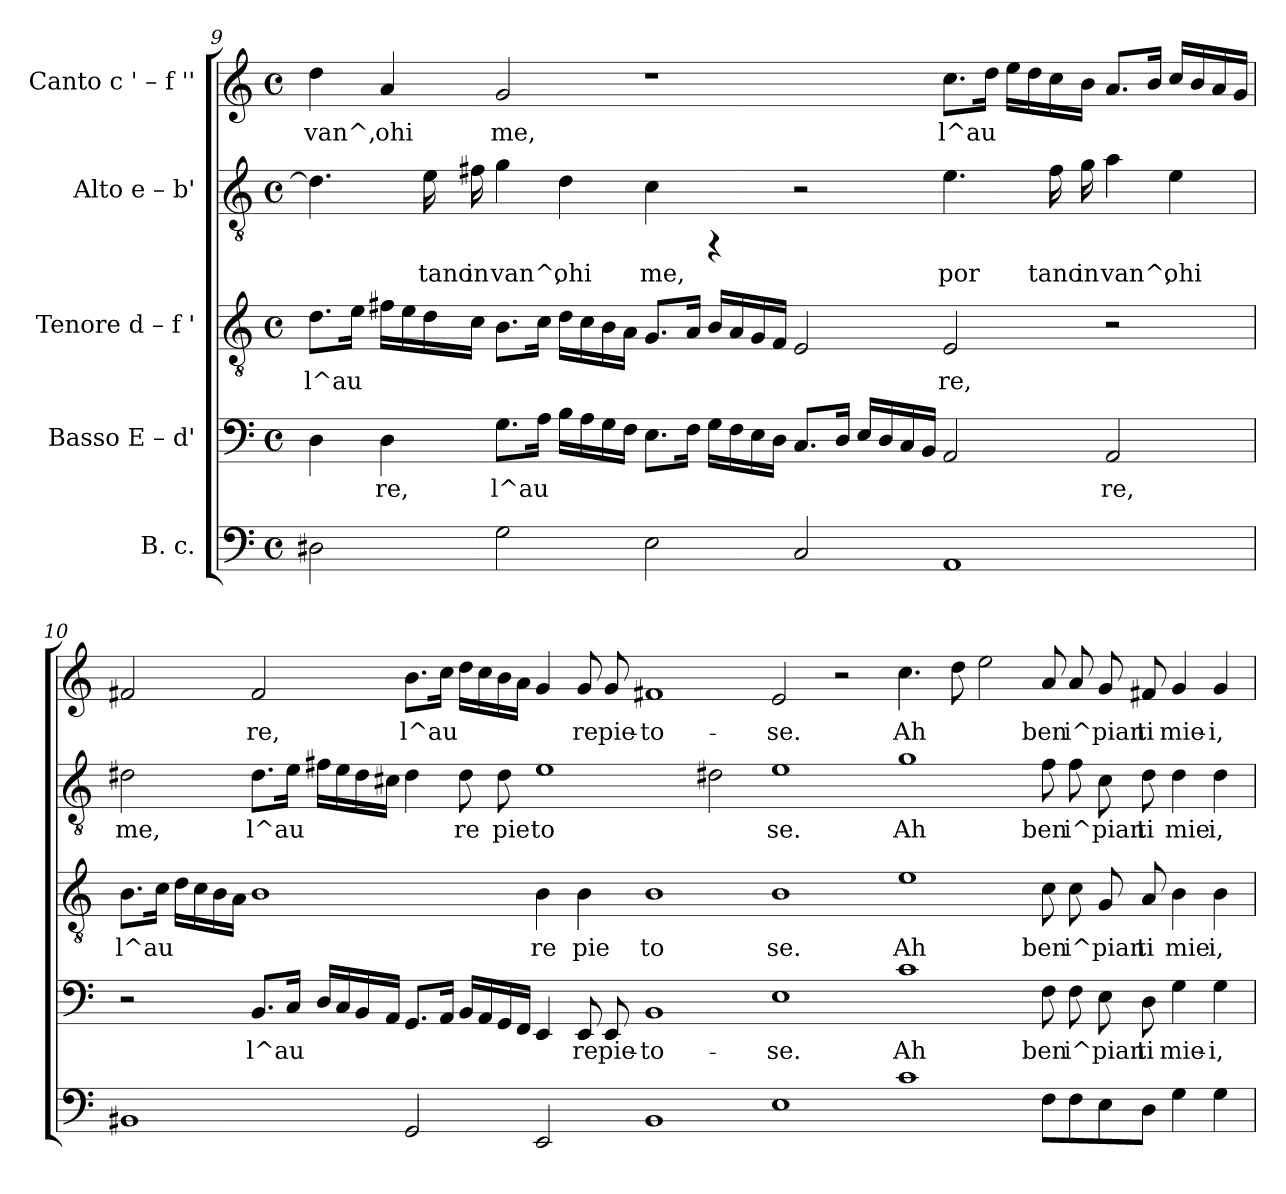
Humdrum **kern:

**kern	**kern	**text	**kern	**text	**kern	**text	**kern	**text
*part5	*part4	*part4	*part3	*part3	*part2	*part2	*part1	*part1
*staff5	*staff4	*staff4	*staff3	*staff3	*staff2	*staff2	*staff1	*staff1
*I"B. c.	*I"Basso  E – d'	*	*I"Tenore  d – f '	*	*I"Alto  e – b'	*	*I"Canto  c ' – f ''	*
!!LO:PB:g=z
*clefF4	*clefF4	*	*clefGv2	*	*clefGv2	*	*clefG2	*
*k[]	*k[]	*	*k[]	*	*k[]	*	*k[]	*
*C:	*C:	*	*C:	*	*C:	*	*C:	*
*M4/4	*M4/4	*	*M4/4	*	*M4/4	*	*M4/4	*
*met(c)	*met(c)	*	*met(c)	*	*met(c)	*	*met(c)	*
=9	=9	=9	=9	=9	=9	=9	=9	=9
!	!	!LO:LY:b:cj	!	!LO:LY:b:cj	!	!LO:LY:b:rj	!	!LO:LY:b:rj
2D#\	4D\	.	8.d\L	l^au-	4.d\]	--	4dd\	van^,
!	!	!	!	!LO:LY:b:cj	!	!	!	!
.	.	.	16e\J	--	.	.	.	.
!	!	!LO:LY:b:cj	!	!LO:LY:b:cj	!	!	!	!LO:LY:b:rj
.	4D\	re,	16f#X\L	--	.	.	4a/	ohi
!	!	!	!	!LO:LY:b:cj	!	!	!	!
.	.	.	16e\	--	.	.	.	.
!	!	!	!	!LO:LY:b:cj	!	!LO:LY:b:rj	!	!
.	.	.	16d\	--	16e\	-tano	.	.
!	!	!	!	!LO:LY:b:cj	!	!LO:LY:b:rj	!	!
.	.	.	16c\J	--	16f#X\	in	.	.
!	!	!LO:LY:b:cj	!	!LO:LY:b:cj	!	!LO:LY:b:rj	!	!LO:LY:b:rj
2G\	8.G\L	l^au-	8.B\L	--	4g\	van^,	2g/	me,
!	!	!LO:LY:b:cj	!	!LO:LY:b:cj	!	!	!	!
.	16A\J	--	16c\J	--	.	.	.	.
!	!	!LO:LY:b:cj	!	!LO:LY:b:cj	!	!LO:LY:b:rj	!	!
.	16B\L	--	16d\L	--	4d\	ohi	.	.
!	!	!LO:LY:b:cj	!	!LO:LY:b:cj	!	!	!	!
.	16A\	--	16c\	--	.	.	.	.
!	!	!LO:LY:b:cj	!	!LO:LY:b:cj	!	!	!	!
.	16G\	--	16B\	--	.	.	.	.
!	!	!LO:LY:b:cj	!	!LO:LY:b:cj	!	!	!	!
.	16F\J	--	16A\J	--	.	.	.	.
!	!	!LO:LY:b:cj	!	!LO:LY:b:cj	!	!LO:LY:b:rj	!	!
2E\	8.E\L	--	8.G/L	--	4c\	me,	1r	.
!	!	!LO:LY:b:cj	!	!LO:LY:b:cj	!	!	!	!
.	16F\J	--	16A/J	--	.	.	.	.
!	!	!LO:LY:b:cj	!	!LO:LY:b:cj	!	!	!	!
.	16G\L	--	16B/L	--	4rFF	.	.	.
!	!	!LO:LY:b:cj	!	!LO:LY:b:cj	!	!	!	!
.	16F\	--	16A/	--	.	.	.	.
!	!	!LO:LY:b:cj	!	!LO:LY:b:cj	!	!	!	!
.	16E\	--	16G/	--	.	.	.	.
!	!	!LO:LY:b:cj	!	!LO:LY:b:cj	!	!	!	!
.	16D\J	--	16F/J	--	.	.	.	.
!	!	!LO:LY:b:cj	!	!LO:LY:b:cj	!	!	!	!
2C/	8.C/L	--	2E/	--	2r	.	.	.
!	!	!LO:LY:b:cj	!	!	!	!	!	!
.	16D/J	--	.	.	.	.	.	.
!	!	!LO:LY:b:cj	!	!	!	!	!	!
.	16E/L	--	.	.	.	.	.	.
!	!	!LO:LY:b:cj	!	!	!	!	!	!
.	16D/	--	.	.	.	.	.	.
!	!	!LO:LY:b:cj	!	!	!	!	!	!
.	16C/	--	.	.	.	.	.	.
!	!	!LO:LY:b:cj	!	!	!	!	!	!
.	16BB/J	--	.	.	.	.	.	.
!	!	!LO:LY:b:cj	!	!LO:LY:b:cj	!	!LO:LY:b:rj	!	!LO:LY:b:rj
1AA	2AA/	--	2E/	-re,	4.e\	por	8.cc\L	l^au
!	!	!	!	!	!	!	!	!LO:LY:b:rj
.	.	.	.	.	.	.	16dd\J	.
!	!	!	!	!	!	!	!	!LO:LY:b:rj
.	.	.	.	.	.	.	16ee\L	.
!	!	!	!	!	!	!	!	!LO:LY:b:rj
.	.	.	.	.	.	.	16dd\	.
!	!	!	!	!	!	!LO:LY:b:rj	!	!LO:LY:b:rj
.	.	.	.	.	16f#\	tano	16cc\	.
!	!	!	!	!	!	!LO:LY:b:rj	!	!LO:LY:b:rj
.	.	.	.	.	16g\	in	16b\J	.
!	!	!LO:LY:b:cj	!	!	!	!LO:LY:b:rj	!	!LO:LY:b:rj
.	2AA/	-re,	2r	.	4a\	van^,	8.a/L	.
!	!	!	!	!	!	!	!	!LO:LY:b:rj
.	.	.	.	.	.	.	16b/J	.
!	!	!	!	!	!	!LO:LY:b:rj	!	!LO:LY:b:rj
.	.	.	.	.	4e\	ohi	16cc/L	.
!	!	!	!	!	!	!	!	!LO:LY:b:rj
.	.	.	.	.	.	.	16b/	.
!	!	!	!	!	!	!	!	!LO:LY:b:rj
.	.	.	.	.	.	.	16a/	.
!	!	!	!	!	!	!	!	!LO:LY:b:rj
.	.	.	.	.	.	.	16g/J	.
!!LO:PB:g=z
=10	=10	=10	=10	=10	=10	=10	=10	=10
!	!	!	!	!LO:LY:b:cj	!	!LO:LY:b:rj	!	!LO:LY:b:rj
1BB#	2r	.	8.B\L	l^au	2d#X\	me,	2f#X/	.
!	!	!	!	!LO:LY:b:cj	!	!	!	!
.	.	.	16c\J	.	.	.	.	.
!	!	!	!	!LO:LY:b:cj	!	!	!	!
.	.	.	16d\L	.	.	.	.	.
!	!	!	!	!LO:LY:b:cj	!	!	!	!
.	.	.	16c\	.	.	.	.	.
!	!	!	!	!LO:LY:b:cj	!	!	!	!
.	.	.	16B\	.	.	.	.	.
!	!	!	!	!LO:LY:b:cj	!	!	!	!
.	.	.	16A\J	.	.	.	.	.
!	!	!LO:LY:b:cj	!	!LO:LY:b:cj	!	!LO:LY:b:rj	!	!LO:LY:b:rj
.	8.BB/L	l^au-	1B	.	8.d#\L	l^au	2f#/	re,
!	!	!LO:LY:b:cj	!	!	!	!LO:LY:b:rj	!	!
.	16C/J	--	.	.	16e\J	.	.	.
!	!	!LO:LY:b:cj	!	!	!	!LO:LY:b:rj	!	!
.	16D/L	--	.	.	16f#X\L	.	.	.
!	!	!LO:LY:b:cj	!	!	!	!LO:LY:b:rj	!	!
.	16C/	--	.	.	16e\	.	.	.
!	!	!LO:LY:b:cj	!	!	!	!LO:LY:b:rj	!	!
.	16BB/	--	.	.	16d#\	.	.	.
!	!	!LO:LY:b:cj	!	!	!	!LO:LY:b:rj	!	!
.	16AA/J	--	.	.	16c#\J	.	.	.
!	!	!LO:LY:b:cj	!	!	!	!LO:LY:b:rj	!	!LO:LY:b:rj
2GG/	8.GG/L	--	.	.	4d#\	.	8.b\L	l^au-
!	!	!LO:LY:b:cj	!	!	!	!	!	!LO:LY:b:rj
.	16AA/J	--	.	.	.	.	16cc\J	--
!	!	!LO:LY:b:cj	!	!	!	!LO:LY:b:rj	!	!LO:LY:b:rj
.	16BB/L	--	.	.	8d#\	re	16dd\L	--
!	!	!LO:LY:b:cj	!	!	!	!	!	!LO:LY:b:rj
.	16AA/	--	.	.	.	.	16cc\	--
!	!	!LO:LY:b:cj	!	!	!	!LO:LY:b:rj	!	!LO:LY:b:rj
.	16GG/	--	.	.	8d#\	pie	16b\	--
!	!	!LO:LY:b:cj	!	!	!	!	!	!LO:LY:b:rj
.	16FF/J	--	.	.	.	.	16a\J	--
!	!	!LO:LY:b:cj	!	!LO:LY:b:cj	!	!LO:LY:b:rj	!	!LO:LY:b:rj
2EE/	4EE/	--	4B\	re	1e	to	4g/	--
!	!	!LO:LY:b:cj	!	!LO:LY:b:cj	!	!	!	!LO:LY:b:rj
.	8EE/	-re	4B\	pie	.	.	8g/	-re
!	!	!LO:LY:b:cj	!	!	!	!	!	!LO:LY:b:rj
.	8EE/	pie-	.	.	.	.	8g/	pie-
!	!	!LO:LY:b:cj	!	!LO:LY:b:cj	!	!	!	!LO:LY:b:rj
1BB#	1BB	-to-	1B	to	.	.	1f#X	-to-
!	!	!	!	!	!	!LO:LY:b:rj	!	!
.	.	.	.	.	2d#X\	.	.	.
!	!	!LO:LY:b:cj	!	!LO:LY:b:cj	!	!LO:LY:b:rj	!	!LO:LY:b:rj
1E	1E	-se.	1B	se.	1e	se.	2e/	-se.
.	.	.	.	.	.	.	2r	.
!	!	!LO:LY:b:cj	!	!LO:LY:b:cj	!	!LO:LY:b:rj	!	!LO:LY:b:rj
1c	1c	Ah	1e	Ah	1g	Ah	4.cc\	Ah
!	!	!	!	!	!	!	!	!LO:LY:b:rj
.	.	.	.	.	.	.	8dd\	.
!	!	!	!	!	!	!	!	!LO:LY:b:rj
.	.	.	.	.	.	.	2ee\	.
!	!	!LO:LY:b:cj	!	!LO:LY:b:cj	!	!LO:LY:b:rj	!	!LO:LY:b:rj
8F\L	8F\	ben	8c\	ben	8f#\	ben	8a/	ben
!	!	!LO:LY:b:cj	!	!LO:LY:b:cj	!	!LO:LY:b:rj	!	!LO:LY:b:rj
8F\	8F\	i^pian-	8c\	i^pian	8f#\	i^pian	8a/	i^pian-
!	!	!LO:LY:b:cj	!	!LO:LY:b:cj	!	!LO:LY:b:rj	!	!LO:LY:b:rj
8E\	8E\	--	8G/	.	8c#\	.	8g/	--
!	!	!LO:LY:b:cj	!	!LO:LY:b:cj	!	!LO:LY:b:rj	!	!LO:LY:b:rj
8D\J	8D\	-ti	8A/	ti	8d#\	ti	8f#X/	-ti
!	!	!LO:LY:b:cj	!	!LO:LY:b:cj	!	!LO:LY:b:rj	!	!LO:LY:b:rj
4G\	4G\	mie-	4B\	mie	4d#\	mie	4g/	mie-
!	!	!LO:LY:b:cj	!	!LO:LY:b:cj	!	!LO:LY:b:rj	!	!LO:LY:b:rj
4G\	4G\	-i,	4B\	i,	4d#\	i,	4g/	-i,
=	=	=	=	=	=	=	=	=
*-	*-	*-	*-	*-	*-	*-	*-	*-
